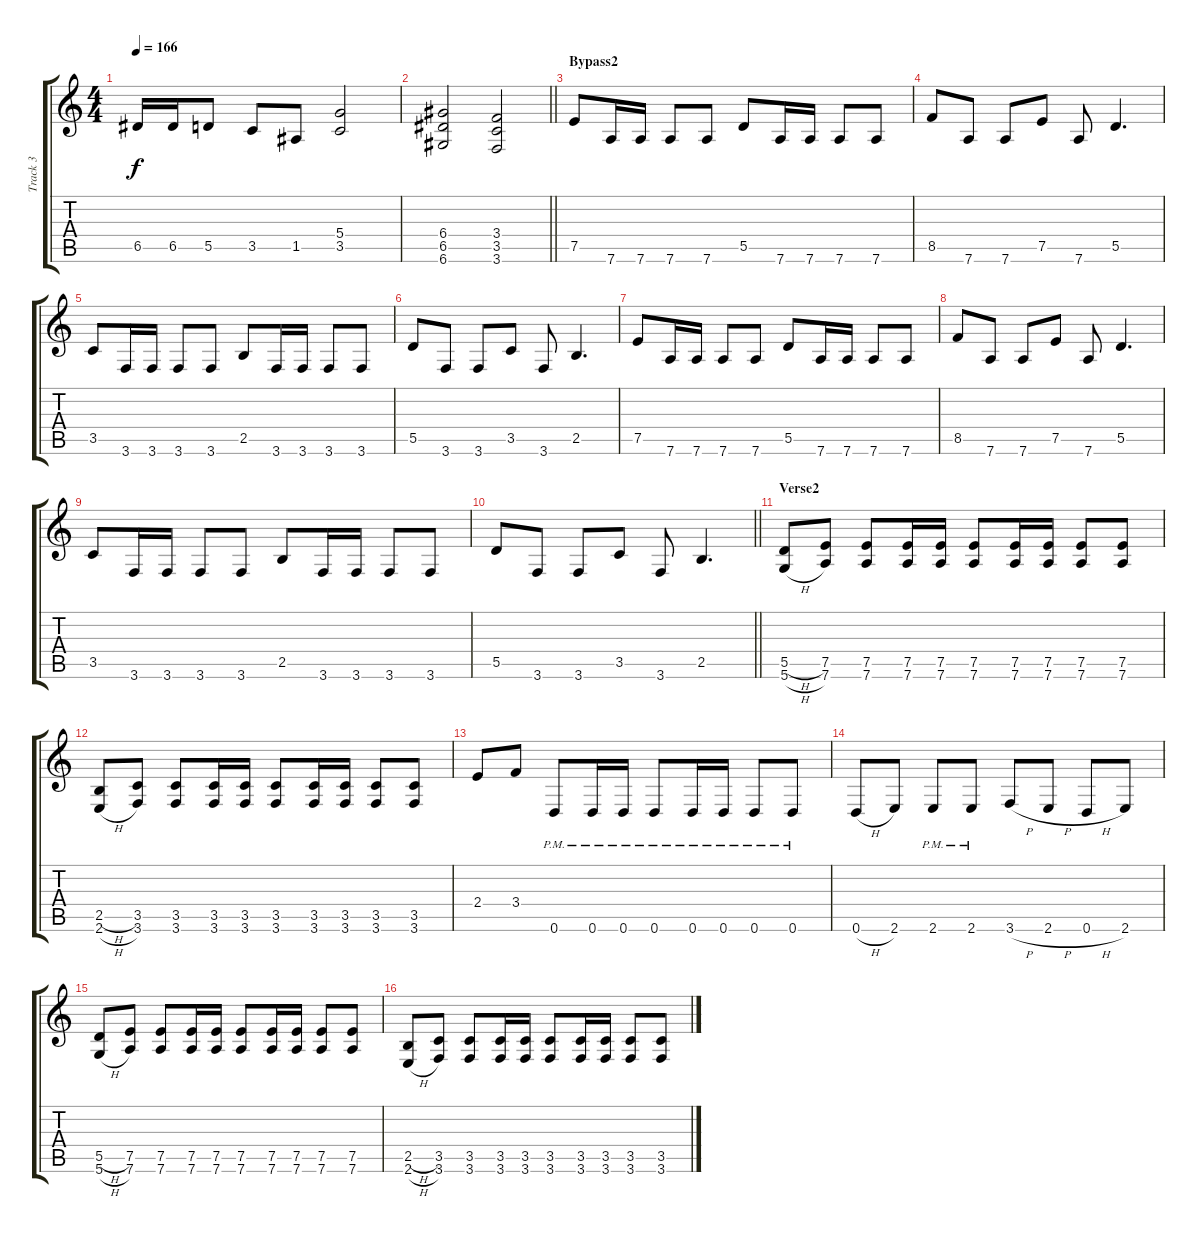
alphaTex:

\track ("Track 3" "Track 3") {instrument distortionguitar}
\staff {score tabs}
\tuning (E4 B3 G3 D3 A2 D2) {hide}
\ts (4 4)
\tempo 166
\clef g2
\ks c
6.5.16{dy f} 6.5.16 5.5.8 3.5.8 1.5.8 (5.4 3.5).2 |
\barLineRight lightlight
(6.4 6.5 6.6).2 (3.4 3.5 3.6).2 |
\section ("" "Bypass2")
7.5.8 7.6.16 7.6.16 7.6.8 7.6.8 5.5.8 7.6.16 7.6.16 7.6.8 7.6.8 |
8.5.8 7.6.8 7.6.8 7.5.8 7.6.8 5.5.4{d} |
3.5.8 3.6.16 3.6.16 3.6.8 3.6.8 2.5.8 3.6.16 3.6.16 3.6.8 3.6.8 |
5.5.8 3.6.8 3.6.8 3.5.8 3.6.8 2.5.4{d} |
7.5.8 7.6.16 7.6.16 7.6.8 7.6.8 5.5.8 7.6.16 7.6.16 7.6.8 7.6.8 |
8.5.8 7.6.8 7.6.8 7.5.8 7.6.8 5.5.4{d} |
3.5.8 3.6.16 3.6.16 3.6.8 3.6.8 2.5.8 3.6.16 3.6.16 3.6.8 3.6.8 |
\barLineRight lightlight
5.5.8 3.6.8 3.6.8 3.5.8 3.6.8 2.5.4{d} |
\section ("" "Verse2")
\ks aminor
(5.5{h} 5.6{h}).8 (7.5 7.6).8 (7.5 7.6).8 (7.5 7.6).16 (7.5 7.6).16 (7.5 7.6).8 (7.5 7.6).16 (7.5 7.6).16 (7.5 7.6).8 (7.5 7.6).8 |
(2.5{h} 2.6{h}).8 (3.5 3.6).8 (3.5 3.6).8 (3.5 3.6).16 (3.5 3.6).16 (3.5 3.6).8 (3.5 3.6).16 (3.5 3.6).16 (3.5 3.6).8 (3.5 3.6).8 |
2.4.8 3.4.8 0.6{pm}.8 0.6{pm}.16 0.6{pm}.16 0.6{pm}.8 0.6{pm}.16 0.6{pm}.16 0.6{pm}.8 0.6{pm}.8 |
0.6{h}.8 2.6.8 2.6{pm}.8 2.6{pm}.8 3.6{h}.8 2.6{h}.8 0.6{h}.8 2.6.8 |
(5.5{h} 5.6{h}).8 (7.5 7.6).8 (7.5 7.6).8 (7.5 7.6).16 (7.5 7.6).16 (7.5 7.6).8 (7.5 7.6).16 (7.5 7.6).16 (7.5 7.6).8 (7.5 7.6).8 |
(2.5{h} 2.6{h}).8 (3.5 3.6).8 (3.5 3.6).8 (3.5 3.6).16 (3.5 3.6).16 (3.5 3.6).8 (3.5 3.6).16 (3.5 3.6).16 (3.5 3.6).8 (3.5 3.6).8
